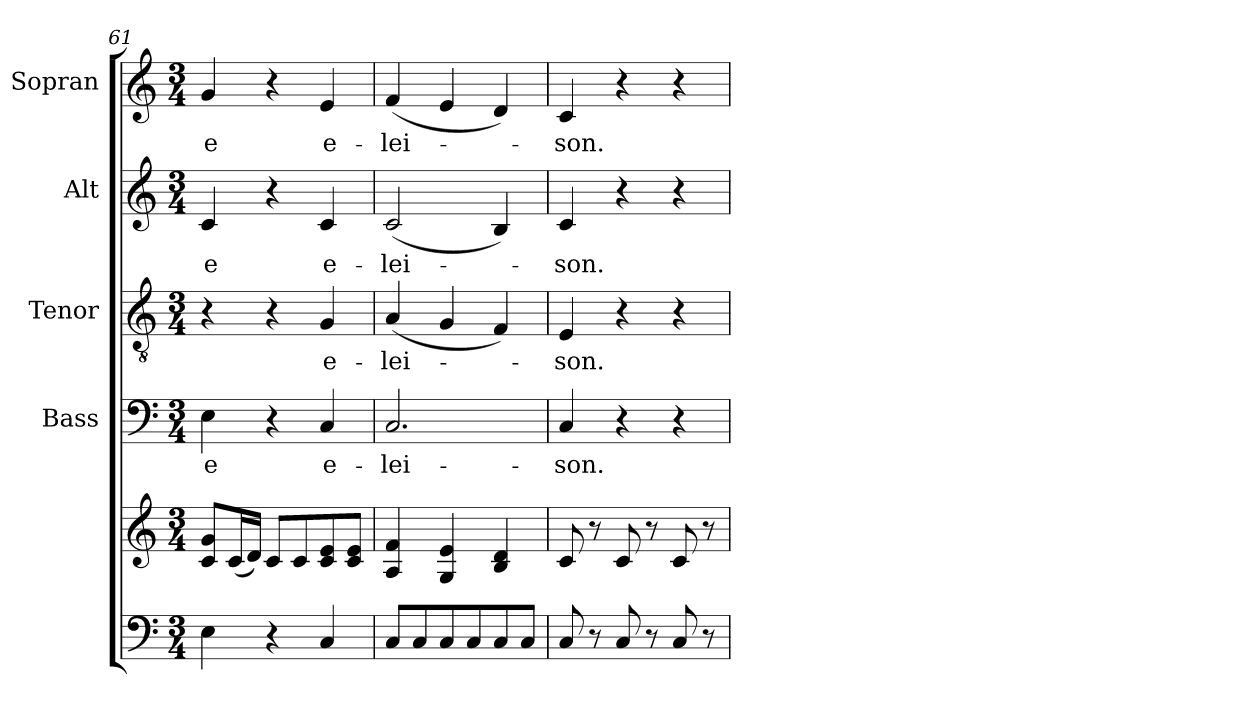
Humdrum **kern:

**kern	**kern	**kern	**text	**kern	**text	**kern	**text	**kern	**text
*part5	*part5	*part4	*part4	*part3	*part3	*part2	*part2	*part1	*part1
*staff6	*staff5	*staff4	*staff4	*staff3	*staff3	*staff2	*staff2	*staff1	*staff1
*	*	*I"Bass	*	*I"Tenor	*	*I"Alt	*	*I"Sopran	*
*	*	*I'B.	*	*I'T.	*	*I'A.	*	*I'S.	*
*clefF4	*clefG2	*clefF4	*	*clefGv2	*	*clefG2	*	*clefG2	*
*k[]	*k[]	*k[]	*	*k[]	*	*k[]	*	*k[]	*
*C:	*C:	*C:	*	*C:	*	*C:	*	*C:	*
*M3/4	*M3/4	*M3/4	*	*M3/4	*	*M3/4	*	*M3/4	*
=61	=61	=61	=61	=61	=61	=61	=61	=61	=61
!	!	!	!LO:LY:b	!	!	!	!LO:LY:b	!	!LO:LY:b
4E\	8c/ 8g/L	4E\	-e	4r	.	4c/	-e	4g/	-e
.	(<16c/L	.	.	.	.	.	.	.	.
.	16d/JJ)	.	.	.	.	.	.	.	.
4r	8c/L	4r	.	4r	.	4r	.	4r	.
.	8c/	.	.	.	.	.	.	.	.
!	!	!	!LO:LY:b	!	!LO:LY:b	!	!LO:LY:b	!	!LO:LY:b
4C/	8c/ 8e/	4C/	e-	4G/	e-	4c/	e-	4e/	e-
.	8c/ 8e/J	.	.	.	.	.	.	.	.
=62	=62	=62	=62	=62	=62	=62	=62	=62	=62
!	!	!	!LO:LY:b	!	!LO:LY:b	!	!LO:LY:b	!	!LO:LY:b
8C/L	4A/ 4f/	2.C/	-lei-	(<4A/	-lei-	(<2c/	-lei-	(<4f/	-lei-
8C/	.	.	.	.	.	.	.	.	.
8C/	4G/ 4e/	.	.	4G/	.	.	.	4e/	.
8C/	.	.	.	.	.	.	.	.	.
8C/	4B/ 4d/	.	.	4F/)	.	4B/)	.	4d/)	.
8C/J	.	.	.	.	.	.	.	.	.
=63	=63	=63	=63	=63	=63	=63	=63	=63	=63
!	!	!	!LO:LY:b	!	!LO:LY:b	!	!LO:LY:b	!	!LO:LY:b
8C/	8c/	4C/	-son.	4E/	-son.	4c/	-son.	4c/	-son.
8r	8r	.	.	.	.	.	.	.	.
8C/	8c/	4r	.	4r	.	4r	.	4r	.
8r	8r	.	.	.	.	.	.	.	.
8C/	8c/	4r	.	4r	.	4r	.	4r	.
8r	8r	.	.	.	.	.	.	.	.
=	=	=	=	=	=	=	=	=	=
*-	*-	*-	*-	*-	*-	*-	*-	*-	*-
